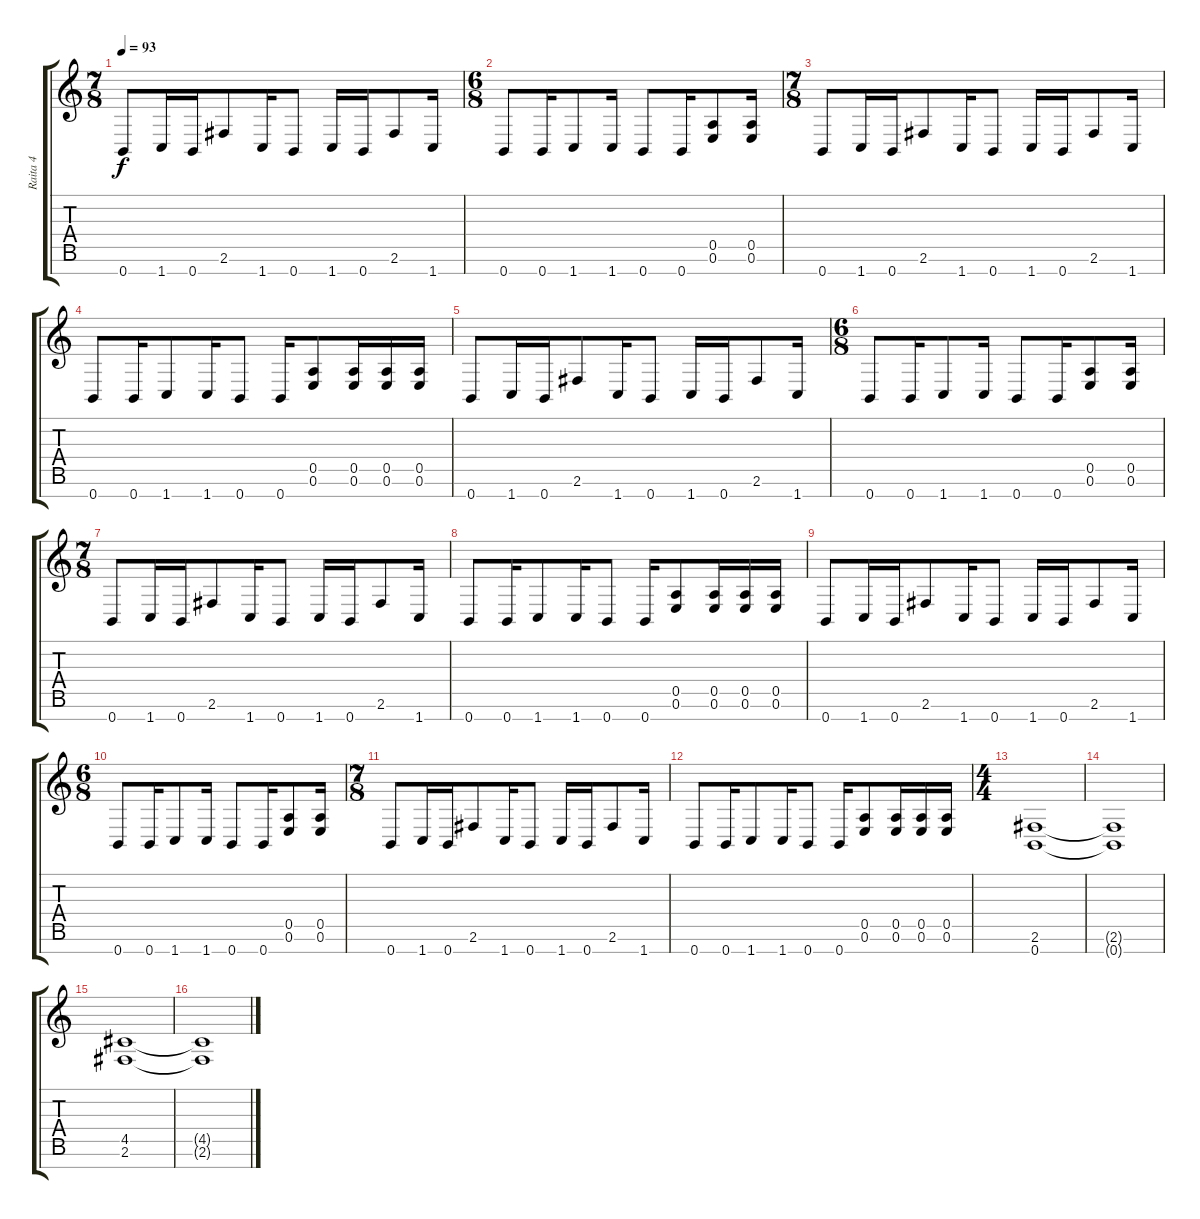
\track ("Raita 4" "Raita 4") {instrument distortionguitar}
\staff {score tabs}
\tuning (E4 B3 G3 D3 A2 E2 B1) {hide}
\ts (7 8)
\tempo 93
\clef g2
\ks c
0.7.8{dy f} 1.7.16 0.7.16 2.6.8 1.7.16 0.7.8 1.7.16 0.7.16 2.6.8 1.7.16 |
\ts (6 8)
0.7.8 0.7.16 1.7.8 1.7.16 0.7.8 0.7.16 (0.5 0.6).8 (0.5 0.6).16 |
\ts (7 8)
0.7.8 1.7.16 0.7.16 2.6.8 1.7.16 0.7.8 1.7.16 0.7.16 2.6.8 1.7.16 |
0.7.8 0.7.16 1.7.8 1.7.16 0.7.8 0.7.16 (0.5 0.6).8 (0.5 0.6).16 (0.5 0.6).16 (0.5 0.6).16 |
0.7.8 1.7.16 0.7.16 2.6.8 1.7.16 0.7.8 1.7.16 0.7.16 2.6.8 1.7.16 |
\ts (6 8)
0.7.8 0.7.16 1.7.8 1.7.16 0.7.8 0.7.16 (0.5 0.6).8 (0.5 0.6).16 |
\ts (7 8)
0.7.8 1.7.16 0.7.16 2.6.8 1.7.16 0.7.8 1.7.16 0.7.16 2.6.8 1.7.16 |
0.7.8 0.7.16 1.7.8 1.7.16 0.7.8 0.7.16 (0.5 0.6).8 (0.5 0.6).16 (0.5 0.6).16 (0.5 0.6).16 |
0.7.8 1.7.16 0.7.16 2.6.8 1.7.16 0.7.8 1.7.16 0.7.16 2.6.8 1.7.16 |
\ts (6 8)
0.7.8 0.7.16 1.7.8 1.7.16 0.7.8 0.7.16 (0.5 0.6).8 (0.5 0.6).16 |
\ts (7 8)
0.7.8 1.7.16 0.7.16 2.6.8 1.7.16 0.7.8 1.7.16 0.7.16 2.6.8 1.7.16 |
0.7.8 0.7.16 1.7.8 1.7.16 0.7.8 0.7.16 (0.5 0.6).8 (0.5 0.6).16 (0.5 0.6).16 (0.5 0.6).16 |
\ts (4 4)
(2.6 0.7).1{volume 10} |
(2.6{t} 0.7{t}).1 |
(4.5 2.6).1{volume 13} |
(4.5{t} 2.6{t}).1
